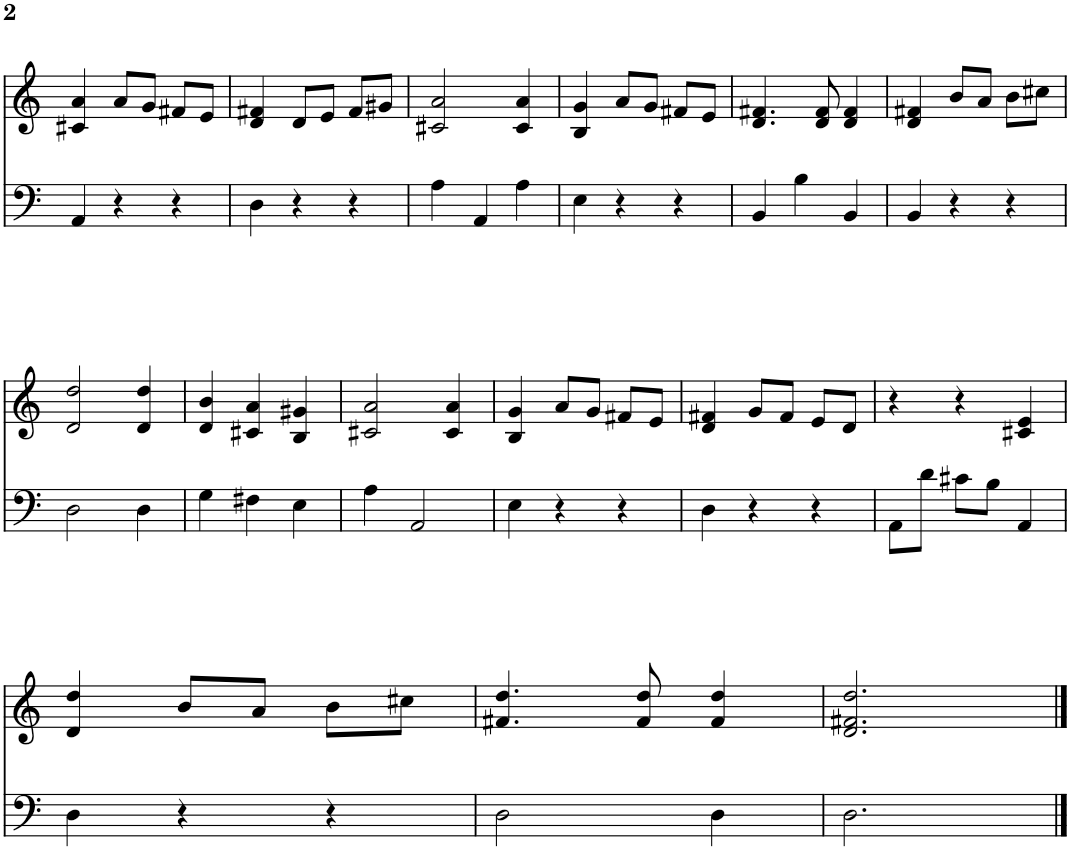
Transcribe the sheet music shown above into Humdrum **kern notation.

**kern	**kern
*part1	*part1
*staff2	*staff1
*I"Laute	*
!!LO:PB:g=z
*clefF4	*clefG2
*k[]	*k[]
*M3/4	*M3/4
=29	=29
4AA/	4c#X/ 4a/
4r	8a/L
.	8g/J
4r	8f#X/L
.	8e/J
=30	=30
4D\	4d/ 4f#X/
4r	8d/L
.	8e/J
4r	8f#/L
.	8g#X/J
=31	=31
4A\	2c#X/ 2a/
4AA/	.
4A\	4c#/ 4a/
=32	=32
4E\	4B/ 4g/
4r	8a/L
.	8g/J
4r	8f#X/L
.	8e/J
=33	=33
4BB/	4.d/ 4.f#X/
4B\	.
.	8d/ 8f#/
4BB/	4d/ 4f#/
=34	=34
4BB/	4d/ 4f#X/
4r	8b/L
.	8a/J
4r	8b\L
.	8cc#X\J
!!LO:LB:g=z
=35	=35
2D\	2d/ 2dd/
4D\	4d/ 4dd/
=36	=36
4G\	4d/ 4b/
4F#X\	4c#X/ 4a/
4E\	4B/ 4g#X/
=37	=37
4A\	2c#X/ 2a/
2AA/	.
.	4c#/ 4a/
=38	=38
4E\	4B/ 4g/
4r	8a/L
.	8g/J
4r	8f#X/L
.	8e/J
=39	=39
4D\	4d/ 4f#X/
4r	8g/L
.	8f#/J
4r	8e/L
.	8d/J
=40	=40
8AA\L	4r
8d\J	.
8c#X\L	4r
8B\J	.
4AA/	4c#X/ 4e/
!!LO:LB:g=z
=41	=41
4D\	4d/ 4dd/
4r	8b/L
.	8a/J
4r	8b\L
.	8cc#X\J
=42	=42
2D\	4.f#X/ 4.dd/
.	8f#/ 8dd/
4D\	4f#/ 4dd/
=43	=43
2.D\	2.d/ 2.f#X/ 2.dd/
==	==
*-	*-
